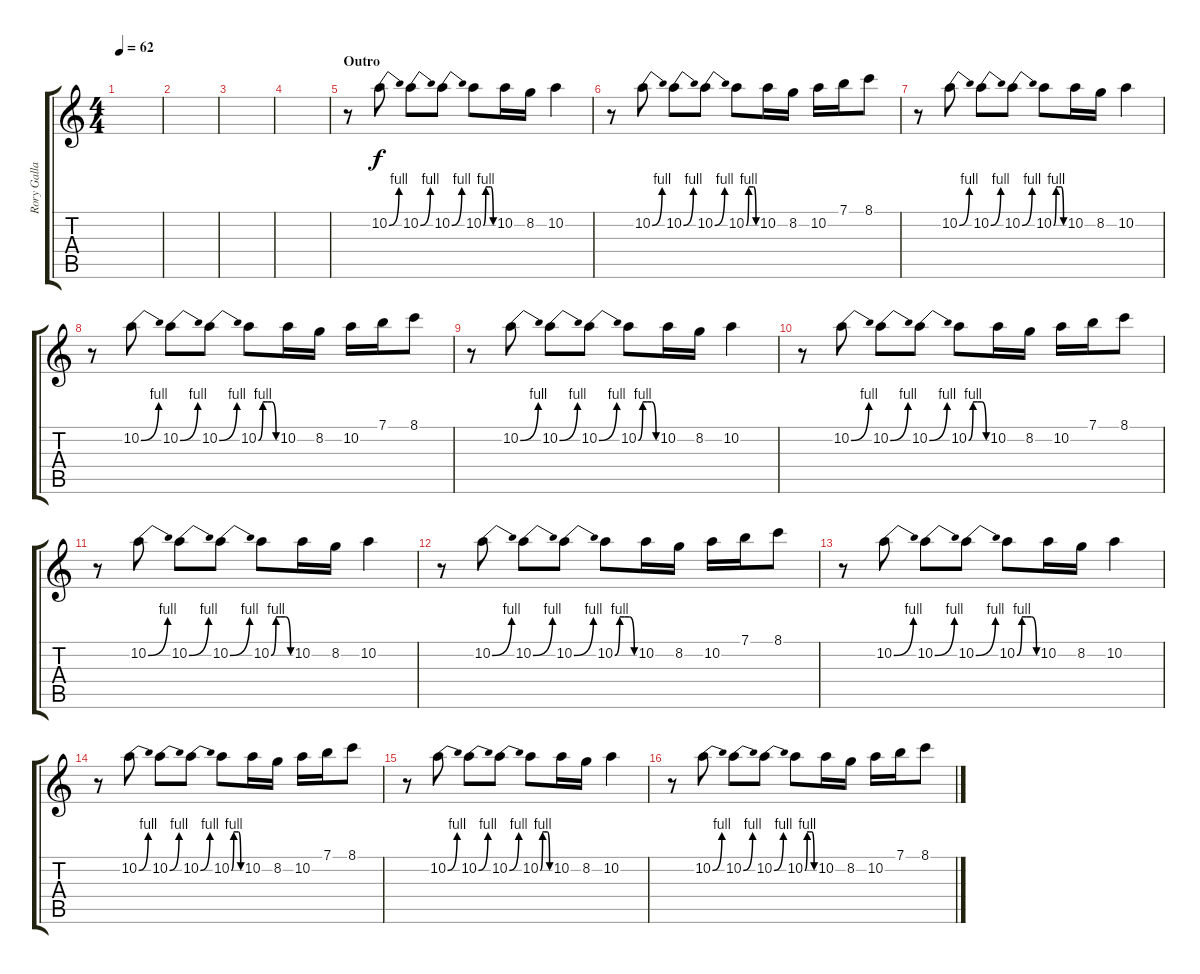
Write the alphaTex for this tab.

\track ("Rory Gallagher" "Rory Galla") {instrument distortionguitar}
\staff {score tabs}
\tuning (E4 B3 G3 D3 A2 E2) {hide}
\ts (4 4)
\tempo 62
\clef g2
\ks c
|
|
|
|
\section ("" "Outro")
r.8 10.2{be (bend 0 0 60 4)}.8 10.2{be (bend 0 0 60 4)}.8 10.2{be (bend 0 0 60 4)}.8 10.2{be (custom 0 0 15 4 30 4 45 4 60 0)}.8 10.2.16 8.2.16 10.2.4 |
r.8 10.2{be (bend 0 0 60 4)}.8 10.2{be (bend 0 0 60 4)}.8 10.2{be (bend 0 0 60 4)}.8 10.2{be (custom 0 0 15 4 30 4 45 4 60 0)}.8 10.2.16 8.2.16 10.2.16 7.1.16 8.1.8 |
r.8 10.2{be (bend 0 0 60 4)}.8 10.2{be (bend 0 0 60 4)}.8 10.2{be (bend 0 0 60 4)}.8 10.2{be (custom 0 0 15 4 30 4 45 4 60 0)}.8 10.2.16 8.2.16 10.2.4 |
r.8 10.2{be (bend 0 0 60 4)}.8 10.2{be (bend 0 0 60 4)}.8 10.2{be (bend 0 0 60 4)}.8 10.2{be (custom 0 0 15 4 30 4 45 4 60 0)}.8 10.2.16 8.2.16 10.2.16 7.1.16 8.1.8 |
r.8 10.2{be (bend 0 0 60 4)}.8 10.2{be (bend 0 0 60 4)}.8 10.2{be (bend 0 0 60 4)}.8 10.2{be (custom 0 0 15 4 30 4 45 4 60 0)}.8 10.2.16 8.2.16 10.2.4 |
r.8 10.2{be (bend 0 0 60 4)}.8 10.2{be (bend 0 0 60 4)}.8 10.2{be (bend 0 0 60 4)}.8 10.2{be (custom 0 0 15 4 30 4 45 4 60 0)}.8 10.2.16 8.2.16 10.2.16 7.1.16 8.1.8 |
r.8 10.2{be (bend 0 0 60 4)}.8 10.2{be (bend 0 0 60 4)}.8 10.2{be (bend 0 0 60 4)}.8 10.2{be (custom 0 0 15 4 30 4 45 4 60 0)}.8 10.2.16 8.2.16 10.2.4 |
r.8 10.2{be (bend 0 0 60 4)}.8 10.2{be (bend 0 0 60 4)}.8 10.2{be (bend 0 0 60 4)}.8 10.2{be (custom 0 0 15 4 30 4 45 4 60 0)}.8 10.2.16 8.2.16 10.2.16 7.1.16 8.1.8 |
r.8 10.2{be (bend 0 0 60 4)}.8 10.2{be (bend 0 0 60 4)}.8 10.2{be (bend 0 0 60 4)}.8 10.2{be (custom 0 0 15 4 30 4 45 4 60 0)}.8 10.2.16 8.2.16 10.2.4 |
r.8 10.2{be (bend 0 0 60 4)}.8 10.2{be (bend 0 0 60 4)}.8 10.2{be (bend 0 0 60 4)}.8 10.2{be (custom 0 0 15 4 30 4 45 4 60 0)}.8 10.2.16 8.2.16 10.2.16 7.1.16 8.1.8 |
r.8 10.2{be (bend 0 0 60 4)}.8 10.2{be (bend 0 0 60 4)}.8 10.2{be (bend 0 0 60 4)}.8 10.2{be (custom 0 0 15 4 30 4 45 4 60 0)}.8 10.2.16 8.2.16 10.2.4 |
r.8 10.2{be (bend 0 0 60 4)}.8 10.2{be (bend 0 0 60 4)}.8 10.2{be (bend 0 0 60 4)}.8 10.2{be (custom 0 0 15 4 30 4 45 4 60 0)}.8 10.2.16 8.2.16 10.2.16 7.1.16 8.1.8
